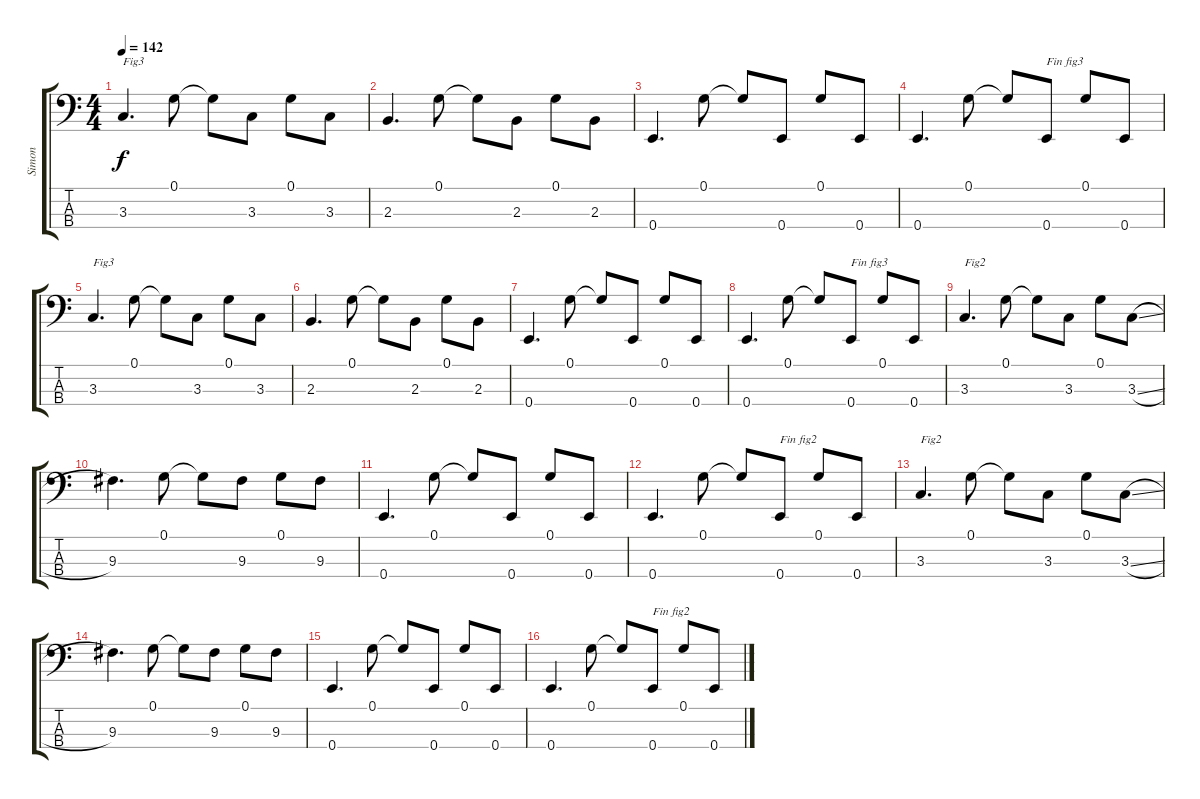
\track ("Simon" "Simon") {instrument electricbasspick}
\staff {score tabs}
\tuning (G2 D2 A1 E1) {hide}
\ts (4 4)
\tempo 142
\clef f4
\ks c
3.3.4{d txt "Fig3" dy f} 0.1.8 0.1{t}.8 3.3.8 0.1.8 3.3.8 |
2.3.4{d} 0.1.8 0.1{t}.8 2.3.8 0.1.8 2.3.8 |
0.4.4{d} 0.1.8 0.1{t}.8 0.4.8 0.1.8 0.4.8 |
0.4.4{d} 0.1.8 0.1{t}.8 0.4.8{txt "Fin fig3"} 0.1.8 0.4.8 |
3.3.4{d txt "Fig3"} 0.1.8 0.1{t}.8 3.3.8 0.1.8 3.3.8 |
2.3.4{d} 0.1.8 0.1{t}.8 2.3.8 0.1.8 2.3.8 |
0.4.4{d} 0.1.8 0.1{t}.8 0.4.8 0.1.8 0.4.8 |
0.4.4{d} 0.1.8 0.1{t}.8 0.4.8{txt "Fin fig3"} 0.1.8 0.4.8 |
3.3.4{d txt "Fig2"} 0.1.8 0.1{t}.8 3.3.8 0.1.8 3.3{sl}.8 |
9.3.4{d} 0.1.8 0.1{t}.8 9.3.8 0.1.8 9.3.8 |
0.4.4{d} 0.1.8 0.1{t}.8 0.4.8 0.1.8 0.4.8 |
0.4.4{d} 0.1.8 0.1{t}.8 0.4.8{txt "Fin fig2"} 0.1.8 0.4.8 |
3.3.4{d txt "Fig2"} 0.1.8 0.1{t}.8 3.3.8 0.1.8 3.3{sl}.8 |
9.3.4{d} 0.1.8 0.1{t}.8 9.3.8 0.1.8 9.3.8 |
0.4.4{d} 0.1.8 0.1{t}.8 0.4.8 0.1.8 0.4.8 |
0.4.4{d} 0.1.8 0.1{t}.8 0.4.8{txt "Fin fig2"} 0.1.8 0.4.8
